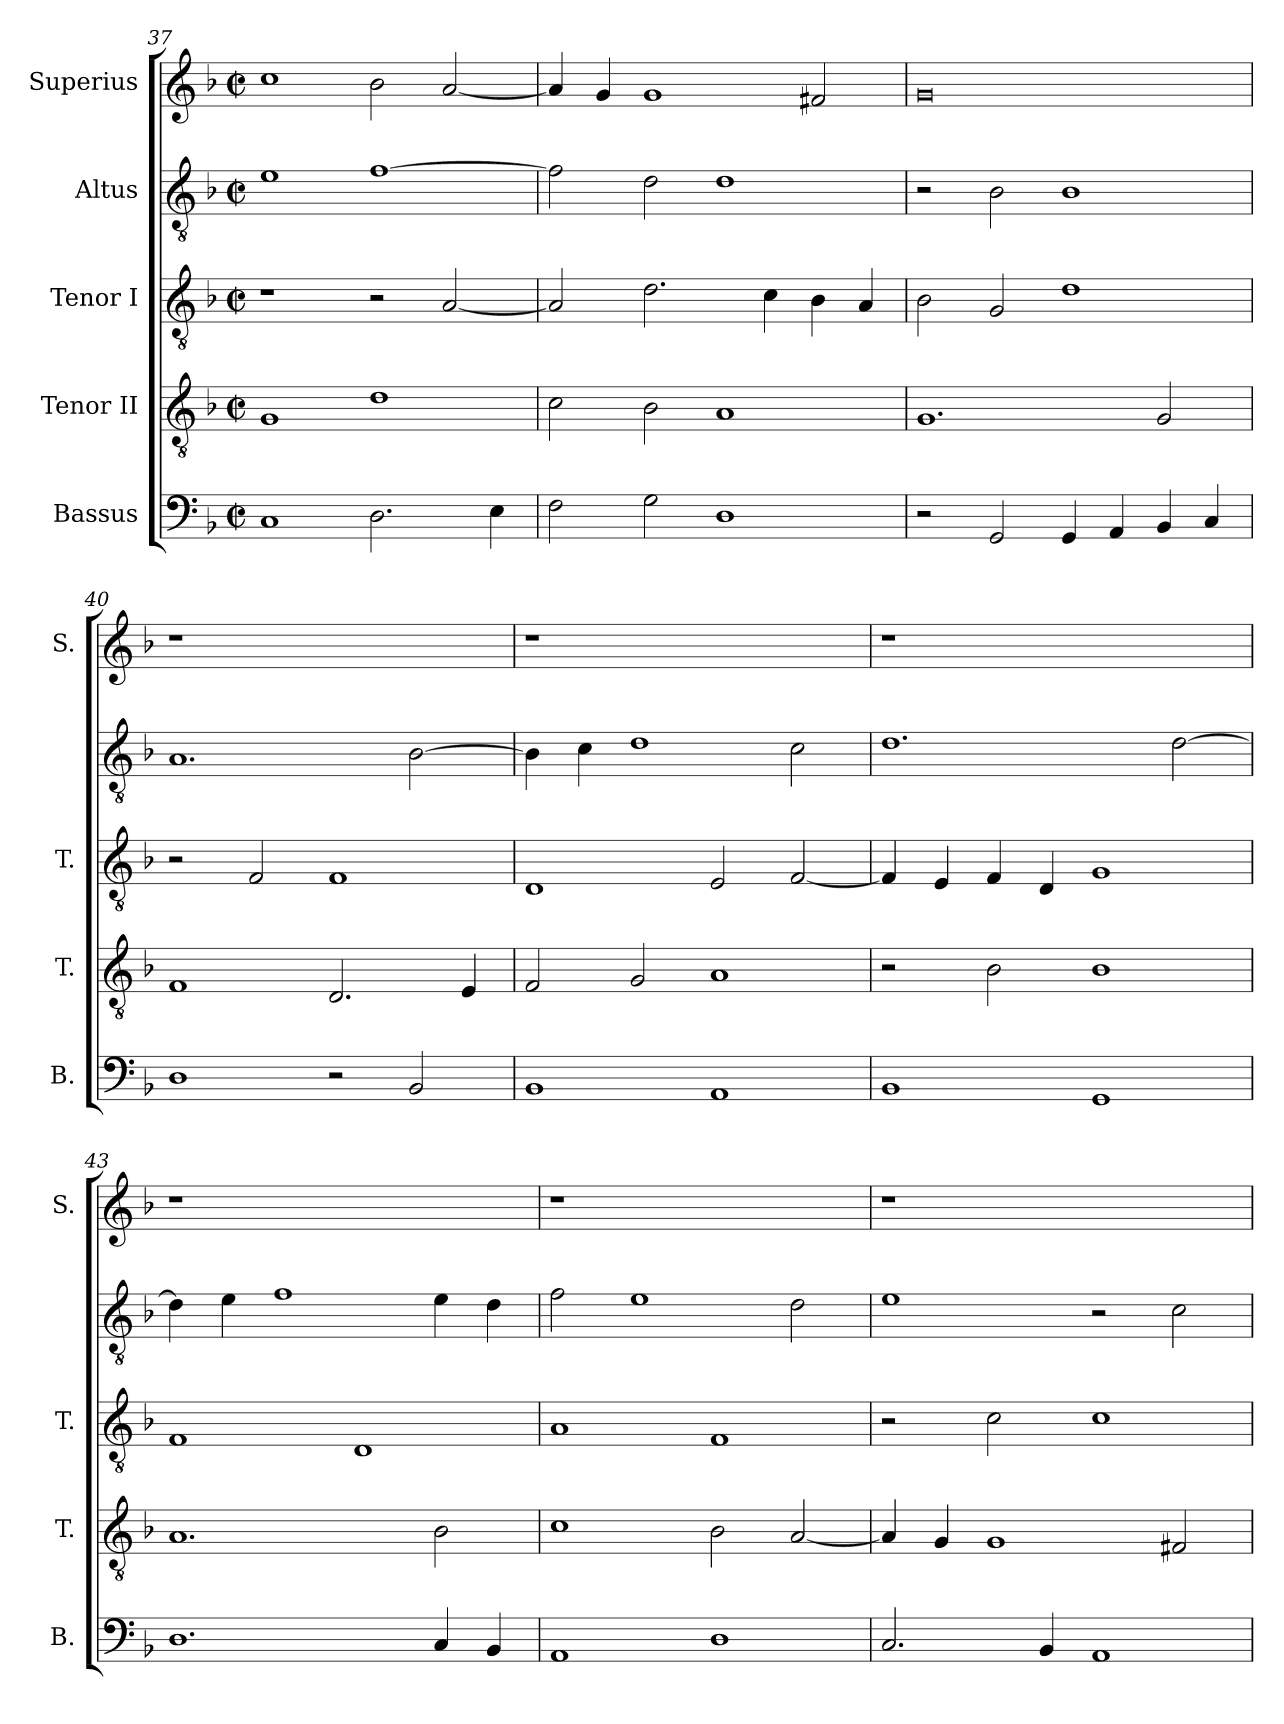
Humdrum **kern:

**kern	**kern	**kern	**kern	**kern
*part5	*part4	*part3	*part2	*part1
*staff5	*staff4	*staff3	*staff2	*staff1
*I"Bassus	*I"Tenor II	*I"Tenor I	*I"Altus	*I"Superius
*I'B.	*I'T.	*I'T.	*	*I'S.
*clefF4	*clefGv2	*clefGv2	*clefGv2	*clefG2
*	*ITrd7c12	*ITrd7c12	*ITrd7c12	*
*k[b-]	*k[b-]	*k[b-]	*k[b-]	*k[b-]
*F:	*F:	*F:	*F:	*F:
*M2/2	*M2/2	*M2/2	*M2/2	*M2/2
*met(c|)	*met(c|)	*met(c|)	*met(c|)	*met(c|)
=37	=37	=37	=37	=37
1Ci	1GGi	1r	1Ei	1cci
2.Di\	1Di	2r	[>1Fi	2b-i\
.	.	[<2AAi/	.	[<2ai/
4Ei\	.	.	.	.
=38	=38	=38	=38	=38
2Fi\	2Ci\	2AAi/]	2Fi\]	4ai/]
.	.	.	.	4gi/
2Gi\	2BB-i\	2.Di\	2Di\	1gi
1Di	1AAi	.	1Di	.
.	.	4Ci\	.	.
.	.	4BB-i\	.	2f#Xi/
.	.	4AAi/	.	.
!!LO:PB:g=z
=39	=39	=39	=39	=39
2r	1.GGi	2BB-i\	2r	0gi
2GGi/	.	2GGi/	2BB-i\	.
4GGi/	.	1Di	1BB-i	.
4AAi/	.	.	.	.
4BB-i/	2GGi/	.	.	.
4Ci/	.	.	.	.
=40	=40	=40	=40	=40
!	!	!	!	!LO:N:vis=1
1Di	1FFi	2r	1.AAi	1r
.	.	2FFi/	.	.
2r	2.DDi/	1FFi	.	1ryy
2BB-i/	.	.	[>2BB-i\	.
.	4EEi/	.	.	.
=41	=41	=41	=41	=41
!	!	!	!	!LO:N:vis=1
1BB-i	2FFi/	1DDi	4BB-i\]	1r
.	.	.	4Ci\	.
.	2GGi/	.	1Di	.
1AAi	1AAi	2EEi/	.	1ryy
.	.	[<2FFi/	2Ci\	.
=42	=42	=42	=42	=42
!	!	!	!	!LO:N:vis=1
1BB-i	2r	4FFi/]	1.Di	1r
.	.	4EEi/	.	.
.	2BB-i\	4FFi/	.	.
.	.	4DDi/	.	.
1GGi	1BB-i	1GGi	.	1ryy
.	.	.	[>2Di\	.
=43	=43	=43	=43	=43
!	!	!	!	!LO:N:vis=1
1.Di	1.AAi	1FFi	4Di\]	1r
.	.	.	4Ei\	.
.	.	.	1Fi	.
.	.	1DDi	.	1ryy
4Ci/	2BB-i\	.	4Ei\	.
4BB-i/	.	.	4Di\	.
!!LO:LB:g=z
=44	=44	=44	=44	=44
!	!	!	!	!LO:N:vis=1
1AAi	1Ci	1AAi	2Fi\	1r
.	.	.	1Ei	.
1Di	2BB-i\	1FFi	.	1ryy
.	[<2AAi/	.	2Di\	.
=45	=45	=45	=45	=45
!	!	!	!	!LO:N:vis=1
2.Ci/	4AAi/]	2r	1Ei	1r
.	4GGi/	.	.	.
.	1GGi	2Ci\	.	.
4BB-i/	.	.	.	.
1AAi	.	1Ci	2r	1ryy
.	2FF#Xi/	.	2Ci\	.
=	=	=	=	=
*-	*-	*-	*-	*-
